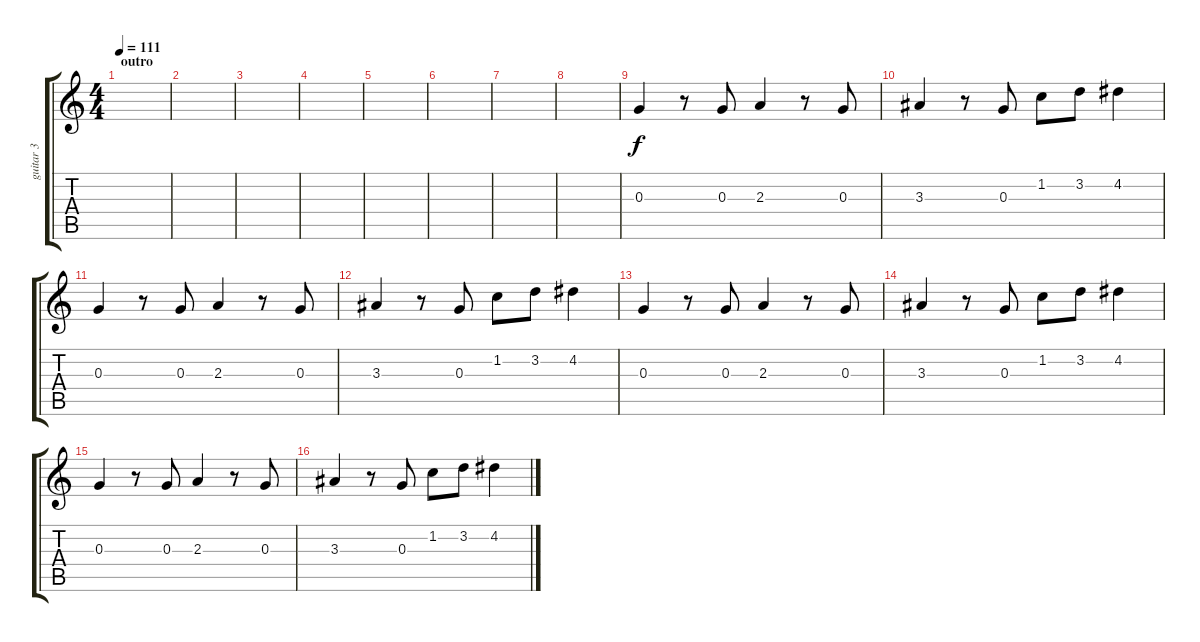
\track ("guitar 3" "guitar 3") {instrument electricguitarjazz}
\staff {score tabs}
\tuning (E4 B3 G3 D3 A2 C2) {hide}
\ts (4 4)
\section ("" "outro")
\tempo 111
\clef g2
\ks c
|
|
|
|
|
|
|
|
0.3.4{volume 12 balance 4} r.8 0.3.8 2.3.4 r.8 0.3.8 |
3.3.4 r.8 0.3.8 1.2.8 3.2.8 4.2.4 |
0.3.4 r.8 0.3.8 2.3.4 r.8 0.3.8 |
3.3.4 r.8 0.3.8 1.2.8 3.2.8 4.2.4 |
0.3.4 r.8 0.3.8 2.3.4 r.8 0.3.8 |
3.3.4 r.8 0.3.8 1.2.8 3.2.8 4.2.4 |
0.3.4 r.8 0.3.8 2.3.4 r.8 0.3.8 |
3.3.4 r.8 0.3.8 1.2.8 3.2.8 4.2.4
